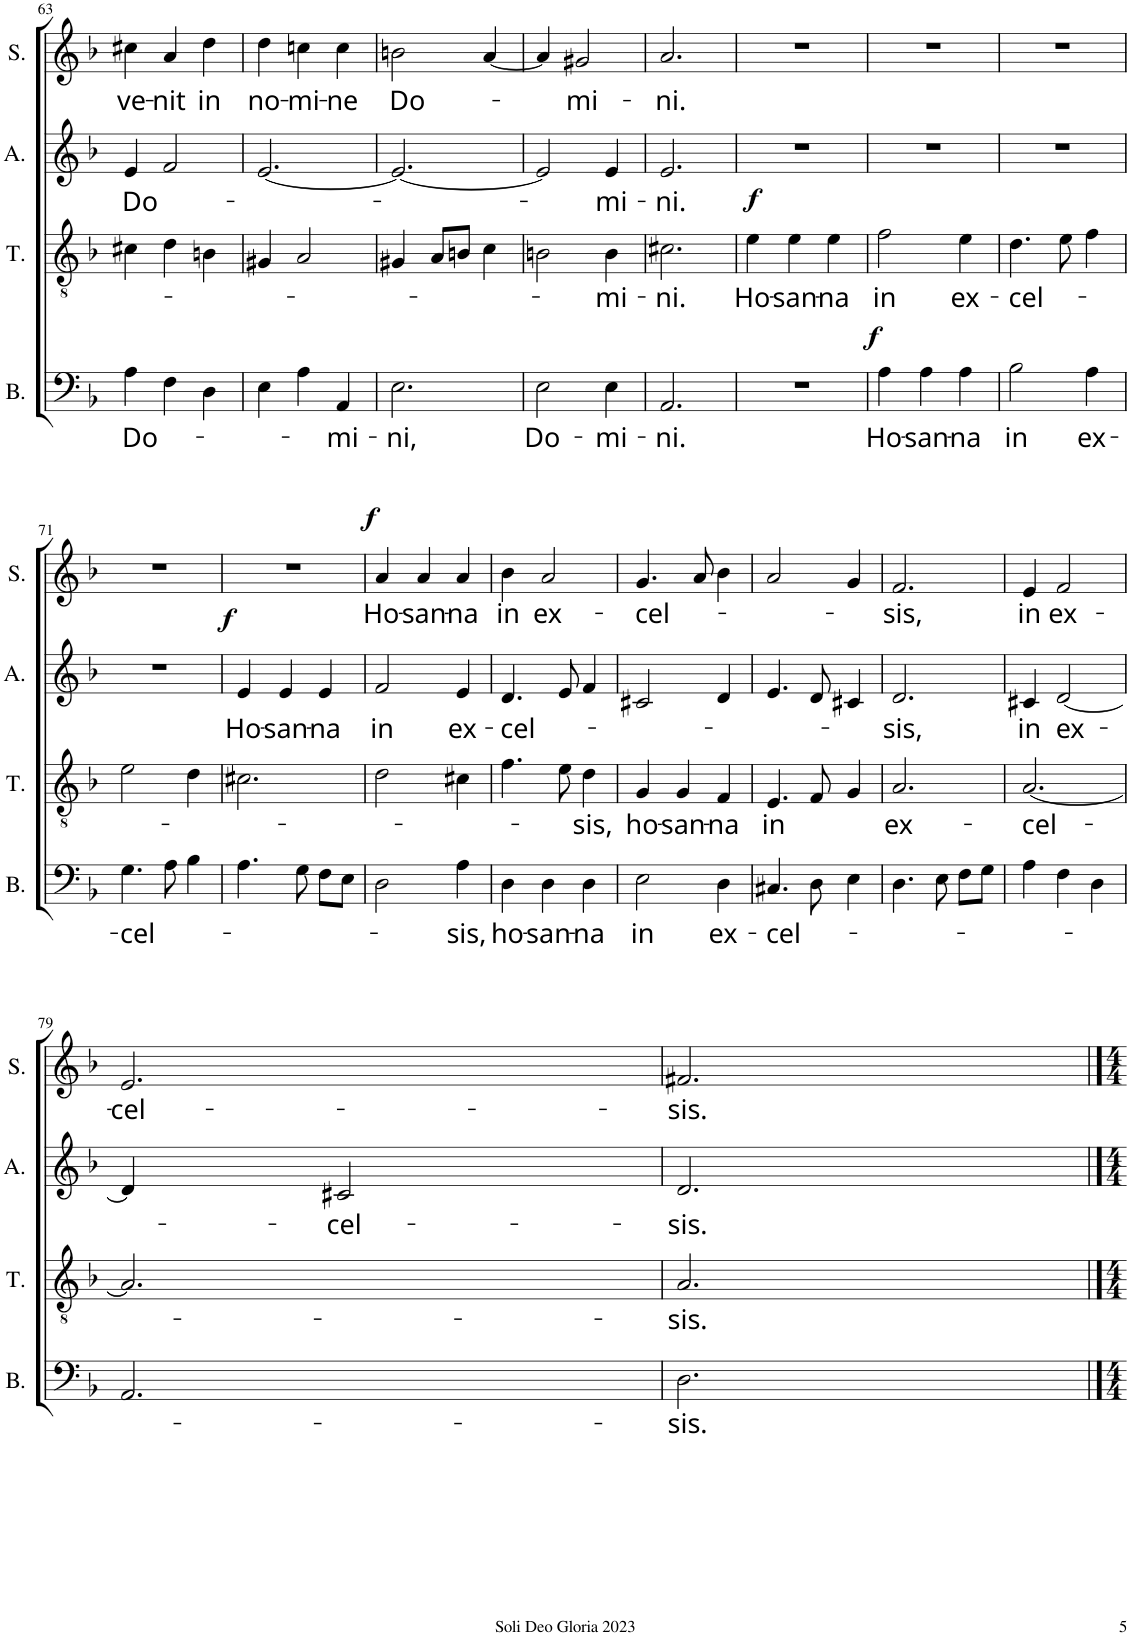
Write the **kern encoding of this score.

**kern	**text	**dynam	**kern	**text	**dynam	**kern	**text	**dynam	**kern	**text	**dynam
*part4	*part4	*part4	*part3	*part3	*part3	*part2	*part2	*part2	*part1	*part1	*part1
*staff4	*staff4	*staff4	*staff3	*staff3	*staff3	*staff2	*staff2	*staff2	*staff1	*staff1	*staff1
*I"Bass	*	*	*I"Tenor	*	*	*I"Alto	*	*	*I"Soprano	*	*
*I'B.	*	*	*I'T.	*	*	*I'A.	*	*	*I'S.	*	*
!!LO:PB:g=z
*clefF4	*	*	*clefGv2	*	*	*clefG2	*	*	*clefG2	*	*
*k[b-]	*	*	*k[b-]	*	*	*k[b-]	*	*	*k[b-]	*	*
*M3/4	*	*	*M3/4	*	*	*M3/4	*	*	*M3/4	*	*
=63	=63	=63	=63	=63	=63	=63	=63	=63	=63	=63	=63
!	!LO:LY:b	!	!	!	!	!	!LO:LY:b	!	!	!LO:LY:b	!
4A\	Do-	.	4c#X\	.	.	4e/	Do-	.	4cc#X\	ve-	.
!	!	!	!	!	!	!	!	!	!	!LO:LY:b	!
4F\	.	.	4d\	.	.	2f/	.	.	4a/	-nit	.
!	!	!	!	!	!	!	!	!	!	!LO:LY:b	!
4D\	.	.	4Bn\	.	.	.	.	.	4dd\	in	.
=64	=64	=64	=64	=64	=64	=64	=64	=64	=64	=64	=64
!	!	!	!	!	!	!	!	!	!	!LO:LY:b	!
4E\	.	.	4G#X/	.	.	[2.e/	.	.	4dd\	no-	.
!	!	!	!	!	!	!	!	!	!	!LO:LY:b	!
4A\	.	.	2A/	.	.	.	.	.	4ccn\	-mi-	.
!	!LO:LY:b	!	!	!	!	!	!	!	!	!LO:LY:b	!
4AA/	-mi-	.	.	.	.	.	.	.	4cc\	-ne	.
=65	=65	=65	=65	=65	=65	=65	=65	=65	=65	=65	=65
!	!LO:LY:b	!	!	!	!	!	!	!	!	!LO:LY:b	!
2.E\	-ni,	.	4G#X/	.	.	2.e/_	.	.	2bn\	Do-	.
.	.	.	8A/L	.	.	.	.	.	.	.	.
.	.	.	8Bn/J	.	.	.	.	.	.	.	.
.	.	.	4c\	.	.	.	.	.	[4a/	.	.
=66	=66	=66	=66	=66	=66	=66	=66	=66	=66	=66	=66
!	!LO:LY:b	!	!	!	!	!	!	!	!	!	!
2E\	Do-	.	2Bn\	.	.	2e/]	.	.	4a/]	.	.
!	!	!	!	!	!	!	!	!	!	!LO:LY:b	!
.	.	.	.	.	.	.	.	.	2g#X/	-mi-	.
!	!LO:LY:b	!	!	!LO:LY:b	!	!	!LO:LY:b	!	!	!	!
4E\	-mi-	.	4B\	-mi-	.	4e/	-mi-	.	.	.	.
=67	=67	=67	=67	=67	=67	=67	=67	=67	=67	=67	=67
!	!LO:LY:b	!	!	!LO:LY:b	!	!	!LO:LY:b	!	!	!LO:LY:b	!
2.AA/	-ni.	.	2.c#X\	-ni.	.	2.e/	-ni.	.	2.a/	-ni.	.
=68	=68	=68	=68	=68	=68	=68	=68	=68	=68	=68	=68
!	!	!	!	!LO:LY:b	!LO:DY:a	!	!	!	!	!	!
*^	*	*	*	*	*	*	*	*	*	*	*
2.r	2ryy	.	.	4e\	Ho-	f	2.r	.	.	2.r	.	.
!	!	!	!	!	!LO:LY:b	!	!	!	!	!	!	!
.	.	.	.	4e\	-san-	.	.	.	.	.	.	.
!	!	!	!	!	!LO:LY:b	!	!	!	!	!	!	!
.	8.ryy	.	.	4e\	-na	.	.	.	.	.	.	.
!	!	!	!LO:DY:a	!	!	!	!	!	!	!	!	!
.	16ryy	.	f	.	.	.	.	.	.	.	.	.
=69	=69	=69	=69	=69	=69	=69	=69	=69	=69	=69	=69	=69
!	!	!LO:LY:b	!	!	!LO:LY:b	!	!	!	!	!	!	!
*v	*v	*	*	*	*	*	*	*	*	*	*	*
4A\	Ho-	.	2f\	in	.	2.r	.	.	2.r	.	.
!	!LO:LY:b	!	!	!	!	!	!	!	!	!	!
4A\	-san-	.	.	.	.	.	.	.	.	.	.
!	!LO:LY:b	!	!	!LO:LY:b	!	!	!	!	!	!	!
4A\	-na	.	4e\	ex-	.	.	.	.	.	.	.
=70	=70	=70	=70	=70	=70	=70	=70	=70	=70	=70	=70
!	!LO:LY:b	!	!	!LO:LY:b	!	!	!	!	!	!	!
2B-\	in	.	4.d\	-cel-	.	2.r	.	.	2.r	.	.
.	.	.	8e\	.	.	.	.	.	.	.	.
!	!LO:LY:b	!	!	!	!	!	!	!	!	!	!
4A\	ex-	.	4f\	.	.	.	.	.	.	.	.
!!LO:LB:g=z
=71	=71	=71	=71	=71	=71	=71	=71	=71	=71	=71	=71
!	!LO:LY:b	!	!	!	!	!	!	!	!	!	!
*	*	*	*	*	*	*^	*	*	*	*	*
4.G\	-cel-	.	2e\	.	.	2.r	2ryy	.	.	2.r	.	.
8A\	.	.	.	.	.	.	.	.	.	.	.	.
4B-\	.	.	4d\	.	.	.	8.ryy	.	.	.	.	.
!	!	!	!	!	!	!	!	!	!LO:DY:a	!	!	!
.	.	.	.	.	.	.	16ryy	.	f	.	.	.
=72	=72	=72	=72	=72	=72	=72	=72	=72	=72	=72	=72	=72
!	!	!	!	!	!	!	!	!LO:LY:b	!	!	!	!
*	*	*	*	*	*	*v	*v	*	*	*^	*	*
4.A\	.	.	2.c#X\	.	.	4e/	Ho-	.	2.r	2ryy	.	.
!	!	!	!	!	!	!	!LO:LY:b	!	!	!	!	!
.	.	.	.	.	.	4e/	-san-	.	.	.	.	.
8G\	.	.	.	.	.	.	.	.	.	.	.	.
!	!	!	!	!	!	!	!LO:LY:b	!	!	!	!	!
8F\L	.	.	.	.	.	4e/	-na	.	.	8.ryy	.	.
8E\J	.	.	.	.	.	.	.	.	.	.	.	.
!	!	!	!	!	!	!	!	!	!	!	!	!LO:DY:a
.	.	.	.	.	.	.	.	.	.	16ryy	.	f
=73	=73	=73	=73	=73	=73	=73	=73	=73	=73	=73	=73	=73
!	!	!	!	!	!	!	!LO:LY:b	!	!	!	!LO:LY:b	!
*	*	*	*	*	*	*	*	*	*v	*v	*	*
2D\	.	.	2d\	.	.	2f/	in	.	4a/	Ho-	.
!	!	!	!	!	!	!	!	!	!	!LO:LY:b	!
.	.	.	.	.	.	.	.	.	4a/	-san-	.
!	!LO:LY:b	!	!	!	!	!	!LO:LY:b	!	!	!LO:LY:b	!
4A\	-sis,	.	4c#X\	.	.	4e/	ex-	.	4a/	-na	.
=74	=74	=74	=74	=74	=74	=74	=74	=74	=74	=74	=74
!	!LO:LY:b	!	!	!	!	!	!LO:LY:b	!	!	!LO:LY:b	!
4D\	ho-	.	4.f\	.	.	4.d/	-cel-	.	4b-\	in	.
!	!LO:LY:b	!	!	!	!	!	!	!	!	!LO:LY:b	!
4D\	-san-	.	.	.	.	.	.	.	2a/	ex-	.
.	.	.	8e\	.	.	8e/	.	.	.	.	.
!	!LO:LY:b	!	!	!LO:LY:b	!	!	!	!	!	!	!
4D\	-na	.	4d\	-sis,	.	4f/	.	.	.	.	.
=75	=75	=75	=75	=75	=75	=75	=75	=75	=75	=75	=75
!	!LO:LY:b	!	!	!LO:LY:b	!	!	!	!	!	!LO:LY:b	!
2E\	in	.	4G/	ho-	.	2c#X/	.	.	4.g/	-cel-	.
!	!	!	!	!LO:LY:b	!	!	!	!	!	!	!
.	.	.	4G/	-san-	.	.	.	.	.	.	.
.	.	.	.	.	.	.	.	.	8a/	.	.
!	!LO:LY:b	!	!	!LO:LY:b	!	!	!	!	!	!	!
4D\	ex-	.	4F/	-na	.	4d/	.	.	4b-\	.	.
=76	=76	=76	=76	=76	=76	=76	=76	=76	=76	=76	=76
!	!LO:LY:b	!	!	!LO:LY:b	!	!	!	!	!	!	!
4.C#X/	-cel-	.	4.E/	in	.	4.e/	.	.	2a/	.	.
8D\	.	.	8F/	.	.	8d/	.	.	.	.	.
4E\	.	.	4G/	.	.	4c#X/	.	.	4g/	.	.
=77	=77	=77	=77	=77	=77	=77	=77	=77	=77	=77	=77
!	!	!	!	!LO:LY:b	!	!	!LO:LY:b	!	!	!LO:LY:b	!
4.D\	.	.	2.A/	ex-	.	2.d/	-sis,	.	2.f/	-sis,	.
8E\	.	.	.	.	.	.	.	.	.	.	.
8F\L	.	.	.	.	.	.	.	.	.	.	.
8G\J	.	.	.	.	.	.	.	.	.	.	.
=78	=78	=78	=78	=78	=78	=78	=78	=78	=78	=78	=78
!	!	!	!	!LO:LY:b	!	!	!LO:LY:b	!	!	!LO:LY:b	!
4A\	.	.	[2.A/	-cel-	.	4c#X/	in	.	4e/	in	.
!	!	!	!	!	!	!	!LO:LY:b	!	!	!LO:LY:b	!
4F\	.	.	.	.	.	[2d/	ex-	.	2f/	ex-	.
4D\	.	.	.	.	.	.	.	.	.	.	.
!!LO:LB:g=z
=79	=79	=79	=79	=79	=79	=79	=79	=79	=79	=79	=79
!	!	!	!	!	!	!	!	!	!	!LO:LY:b	!
2.AA/	.	.	2.A/]	.	.	4d/]	.	.	2.e/	-cel-	.
!	!	!	!	!	!	!	!LO:LY:b	!	!	!	!
.	.	.	.	.	.	2c#X/	-cel-	.	.	.	.
=80	=80	=80	=80	=80	=80	=80	=80	=80	=80	=80	=80
!	!LO:LY:b	!	!	!LO:LY:b	!	!	!LO:LY:b	!	!	!LO:LY:b	!
2.D\	-sis.	.	2.A/	-sis.	.	2.d/	-sis.	.	2.f#X/	-sis.	.
==	==	==	==	==	==	==	==	==	==	==	==
*-	*-	*-	*-	*-	*-	*-	*-	*-	*-	*-	*-
